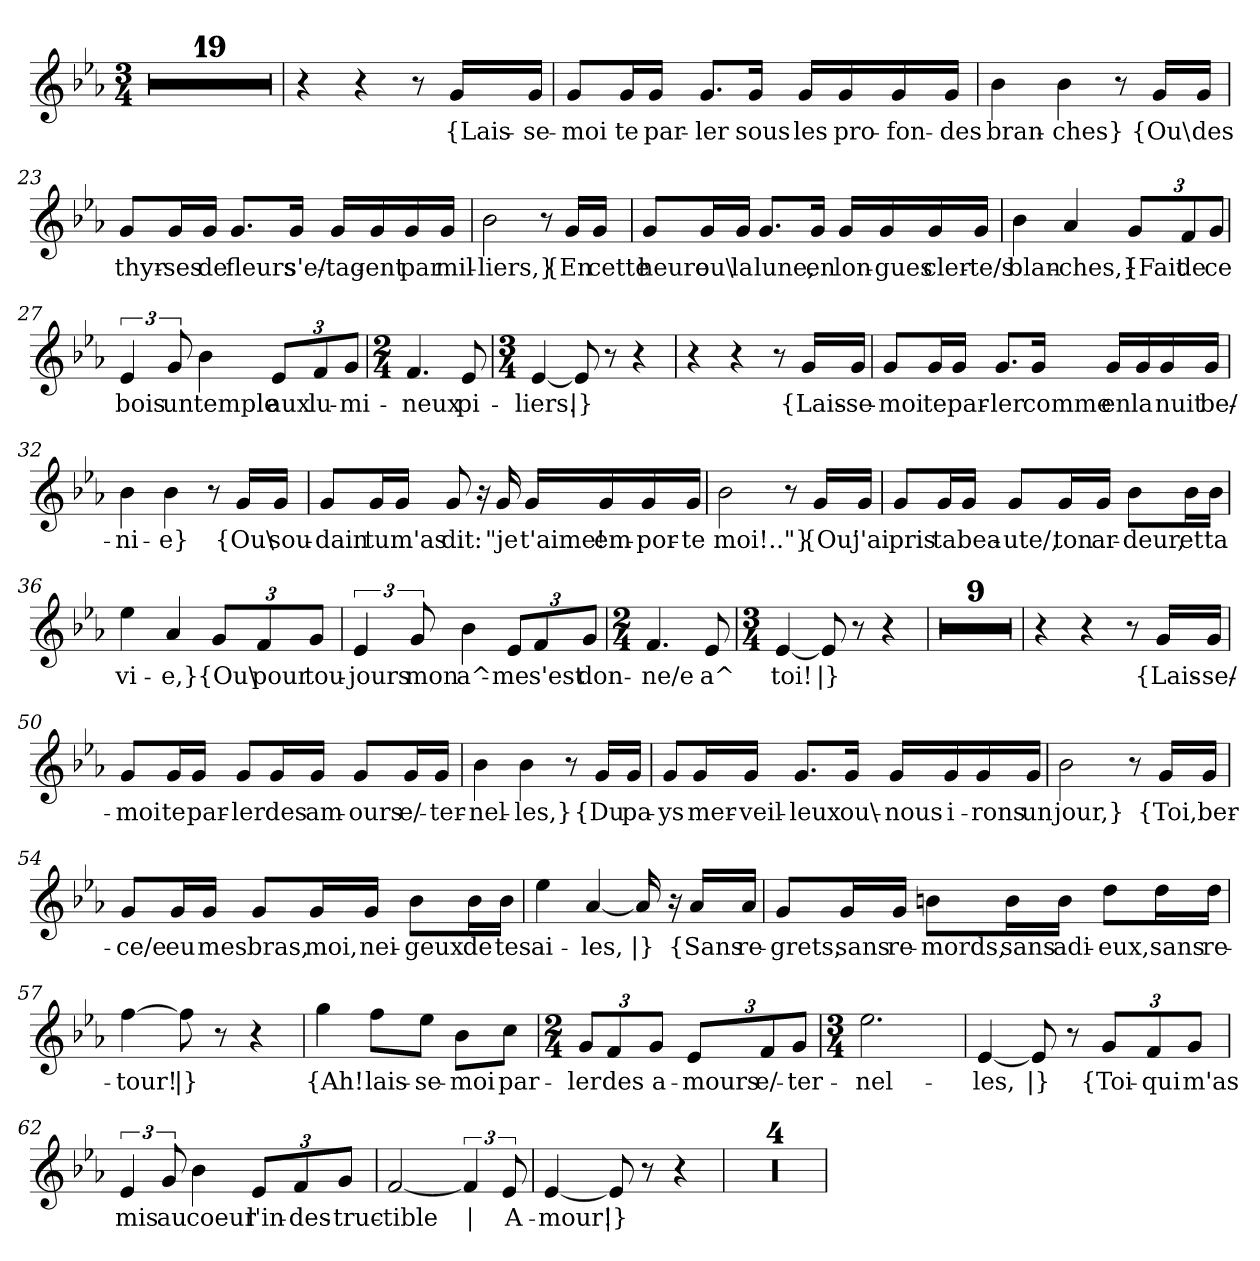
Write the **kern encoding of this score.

**kern	**text
*part1	*part1
*staff1	*staff1
*clefG2	*
*k[b-e-a-]	*
*M3/4	*
=1	=1
2.r	.
=2	=2
2.r	.
=3	=3
2.r	.
=4	=4
2.r	.
=5	=5
2.r	.
=6	=6
2.r	.
=7	=7
2.r	.
=8	=8
2.r	.
=9	=9
2.r	.
=10	=10
2.r	.
=11	=11
2.r	.
=12	=12
2.r	.
=13	=13
2.r	.
=14	=14
2.r	.
=15	=15
2.r	.
=16	=16
2.r	.
=17	=17
2.r	.
!!LO:LB:g=z
=18	=18
2.r	.
=19	=19
2.r	.
=20	=20
4r	.
4r	.
8r	.
!	!LO:LY:b
16g/LL	{Lais-
!	!LO:LY:b
16g/JJ	-se-
=21	=21
!	!LO:LY:b
8g/L	-moi
!	!LO:LY:b
16g/L	te
!	!LO:LY:b
16g/JJ	par-
!	!LO:LY:b
8.g/L	-ler
!	!LO:LY:b
16g/Jk	sous
!	!LO:LY:b
16g/LL	les
!	!LO:LY:b
16g/	pro-
!	!LO:LY:b
16g/	-fon-
!	!LO:LY:b
16g/JJ	-des
=22	=22
!	!LO:LY:b
4b-\	bran-
!	!LO:LY:b
4b-\	-ches}
8r	.
!	!LO:LY:b
16g/LL	{Ou\
!	!LO:LY:b
16g/JJ	des
!!LO:LB:g=z
=23	=23
!	!LO:LY:b
8g/L	thyr-
!	!LO:LY:b
16g/L	-ses
!	!LO:LY:b
16g/JJ	de
!	!LO:LY:b
8.g/L	fleurs
!	!LO:LY:b
16g/Jk	s'e/-
!	!LO:LY:b
16g/LL	-tag-
!	!LO:LY:b
16g/	-ent
!	!LO:LY:b
16g/	par
!	!LO:LY:b
16g/JJ	mil-
=24	=24
!	!LO:LY:b
2b-\	-liers,}
8r	.
!	!LO:LY:b
16g/LL	{En
!	!LO:LY:b
16g/JJ	cette
=25	=25
!	!LO:LY:b
8g/L	heure
!	!LO:LY:b
16g/L	ou\
!	!LO:LY:b
16g/JJ	la
!	!LO:LY:b
8.g/L	lune,
!	!LO:LY:b
16g/Jk	en
!	!LO:LY:b
16g/LL	lon-
!	!LO:LY:b
16g/	-gues
!	!LO:LY:b
16g/	cler-
!	!LO:LY:b
16g/JJ	-te/s
!!LO:LB:g=z
=26	=26
!	!LO:LY:b
4b-\	blan-
!	!LO:LY:b
4a-/	-ches,}
*Xbrackettup	*
!	!LO:LY:b
12g/L	{Fait
!	!LO:LY:b
12f/	de
!	!LO:LY:b
12g/J	ce
=27	=27
*brackettup	*
!	!LO:LY:b
6e-/	bois
!	!LO:LY:b
12g/	un
!	!LO:LY:b
4b-\	temple
*Xbrackettup	*
!	!LO:LY:b
12e-/L	aux
!	!LO:LY:b
12f/	lu-
!	!LO:LY:b
12g/J	-mi-
=28	=28
*M2/4	*
!	!LO:LY:b
4.f/	-neux
!	!LO:LY:b
8e-/	pi-
=29	=29
*M3/4	*
!	!LO:LY:b
[4e-/	-liers.
!	!LO:LY:b
8e-/]	|}
8r	.
4r	.
=30	=30
4r	.
4r	.
8r	.
!	!LO:LY:b
16g/LL	{Lais-
!	!LO:LY:b
16g/JJ	-se-
!!LO:LB:g=z
=31	=31
!	!LO:LY:b
8g/L	-moi
!	!LO:LY:b
16g/L	te
!	!LO:LY:b
16g/JJ	par-
!	!LO:LY:b
8.g/L	-ler
!	!LO:LY:b
16g/Jk	comme
!	!LO:LY:b
16g/LL	en
!	!LO:LY:b
16g/	la
!	!LO:LY:b
16g/	nuit
!	!LO:LY:b
16g/JJ	be/-
=32	=32
!	!LO:LY:b
4b-\	-ni-
!	!LO:LY:b
4b-\	-e}
8r	.
!	!LO:LY:b
16g/LL	{Ou\
!	!LO:LY:b
16g/JJ	sou-
=33	=33
!	!LO:LY:b
8g/L	-dain
!	!LO:LY:b
16g/L	tu
!	!LO:LY:b
16g/JJ	m'as
!	!LO:LY:b
8g/	dit:
16r	.
!	!LO:LY:b
16g/	"je
!	!LO:LY:b
16g/LL	t'aime!
!	!LO:LY:b
16g/	em-
!	!LO:LY:b
16g/	-por-
!	!LO:LY:b
16g/JJ	-te
!!LO:LB:g=z
=34	=34
!	!LO:LY:b
2b-\	moi!.."}
8r	.
!	!LO:LY:b
16g/LL	{Ou'
!	!LO:LY:b
16g/JJ	j'ai
=35	=35
!	!LO:LY:b
8g/L	pris
!	!LO:LY:b
16g/L	ta
!	!LO:LY:b
16g/JJ	bea-
!	!LO:LY:b
8g/L	-ute/,
!	!LO:LY:b
16g/L	ton
!	!LO:LY:b
16g/JJ	ar-
!	!LO:LY:b
8b-\L	-deur,
!	!LO:LY:b
16b-\L	et
!	!LO:LY:b
16b-\JJ	ta
=36	=36
!	!LO:LY:b
4ee-\	vi-
!	!LO:LY:b
4a-/	-e,}
!	!LO:LY:b
12g/L	{Ou\
!	!LO:LY:b
12f/	pour
!	!LO:LY:b
12g/J	tou-
!!LO:LB:g=z
=37	=37
*brackettup	*
!	!LO:LY:b
6e-/	-jours
!	!LO:LY:b
12g/	mon
!	!LO:LY:b
4b-\	a^-
*Xbrackettup	*
!	!LO:LY:b
12e-/L	-me
!	!LO:LY:b
12f/	s'est
!	!LO:LY:b
12g/J	don-
=38	=38
*M2/4	*
!	!LO:LY:b
4.f/	-ne/e
!	!LO:LY:b
8e-/	a^
=39	=39
*M3/4	*
!	!LO:LY:b
[4e-/	toi!
!	!LO:LY:b
8e-/]	|}
8r	.
4r	.
=40	=40
2.r	.
=41	=41
2.r	.
=42	=42
2.r	.
=43	=43
2.r	.
=44	=44
2.r	.
=45	=45
2.r	.
=46	=46
2.r	.
=47	=47
2.r	.
!!LO:LB:g=z
=48	=48
2.r	.
=49	=49
4r	.
4r	.
8r	.
!	!LO:LY:b
16g/LL	{Lais-
!	!LO:LY:b
16g/JJ	-se/-
=50	=50
!	!LO:LY:b
8g/L	-moi
!	!LO:LY:b
16g/L	te
!	!LO:LY:b
16g/JJ	par-
!	!LO:LY:b
8g/L	-ler
!	!LO:LY:b
16g/L	des
!	!LO:LY:b
16g/JJ	am-
!	!LO:LY:b
8g/L	-ours
!	!LO:LY:b
16g/L	e/-
!	!LO:LY:b
16g/JJ	-ter-
=51	=51
!	!LO:LY:b
4b-\	-nel-
!	!LO:LY:b
4b-\	-les,}
8r	.
!	!LO:LY:b
16g/LL	{Du
!	!LO:LY:b
16g/JJ	pa-
!!LO:LB:g=z
=52	=52
!	!LO:LY:b
8g/L	-ys
!	!LO:LY:b
16g/L	mer-
!	!LO:LY:b
16g/JJ	-veil-
!	!LO:LY:b
8.g/L	-leux
!	!LO:LY:b
16g/Jk	ou\-
!	!LO:LY:b
16g/LL	-nous
!	!LO:LY:b
16g/	i-
!	!LO:LY:b
16g/	-rons
!	!LO:LY:b
16g/JJ	un
=53	=53
!	!LO:LY:b
2b-\	jour,}
8r	.
!	!LO:LY:b
16g/LL	{Toi,
!	!LO:LY:b
16g/JJ	ber-
=54	=54
!	!LO:LY:b
8g/L	-ce/e
!	!LO:LY:b
16g/L	eu
!	!LO:LY:b
16g/JJ	mes
!	!LO:LY:b
8g/L	bras,
!	!LO:LY:b
16g/L	moi,
!	!LO:LY:b
16g/JJ	nei-
!	!LO:LY:b
8b-\L	-geux
!	!LO:LY:b
16b-\L	de
!	!LO:LY:b
16b-\JJ	tes
!!LO:LB:g=z
=55	=55
!	!LO:LY:b
4ee-\	ai-
!	!LO:LY:b
[4a-/	-les,
!	!LO:LY:b
16a-/]	|}
16r	.
!	!LO:LY:b
16a-/LL	{Sans
!	!LO:LY:b
16a-/JJ	re-
=56	=56
!	!LO:LY:b
8g/L	-grets,
!	!LO:LY:b
16g/L	sans
!	!LO:LY:b
16g/JJ	re-
!	!LO:LY:b
8bn\L	-mords,
!	!LO:LY:b
16b\L	sans
!	!LO:LY:b
16b\JJ	adi-
!	!LO:LY:b
8dd\L	-eux,
!	!LO:LY:b
16dd\L	sans
!	!LO:LY:b
16dd\JJ	re-
=57	=57
!	!LO:LY:b
[4ff\	-tour!
!	!LO:LY:b
8ff\]	|}
8r	.
4r	.
!!LO:PB:g=z
=58	=58
!	!LO:LY:b
4gg\	{Ah!
!	!LO:LY:b
8ff\L	lais-
!	!LO:LY:b
8ee-\J	-se-
!	!LO:LY:b
8b-\L	-moi
!	!LO:LY:b
8cc\J	par-
=59	=59
*M2/4	*
!	!LO:LY:b
12g/L	-ler
!	!LO:LY:b
12f/	des
!	!LO:LY:b
12g/J	a-
!	!LO:LY:b
12e-/L	-mours
!	!LO:LY:b
12f/	e/-
!	!LO:LY:b
12g/J	-ter-
=60	=60
*M3/4	*
!	!LO:LY:b
2.ee-\	-nel-
=61	=61
!	!LO:LY:b
[4e-/	-les,
!	!LO:LY:b
8e-/]	|}
8r	.
!	!LO:LY:b
12g/L	{Toi-
!	!LO:LY:b
12f/	qui
!	!LO:LY:b
12g/J	-m'as
!!LO:LB:g=z
=62	=62
*brackettup	*
!	!LO:LY:b
6e-/	mis
!	!LO:LY:b
12g/	au
!	!LO:LY:b
4b-\	coeur
*Xbrackettup	*
!	!LO:LY:b
12e-/L	l'in-
!	!LO:LY:b
12f/	-des-
!	!LO:LY:b
12g/J	-truc-
=63	=63
!	!LO:LY:b
[2f/	-tible
*brackettup	*
!	!LO:LY:b
6f/]	|
!	!LO:LY:b
12e-/	A-
=64	=64
!	!LO:LY:b
[4e-/	-mour!
!	!LO:LY:b
8e-/]	|}
8r	.
4r	.
=65	=65
2.r	.
=66	=66
2.r	.
=67	=67
2.r	.
=68	=68
2.r	.
=	=
*-	*-
